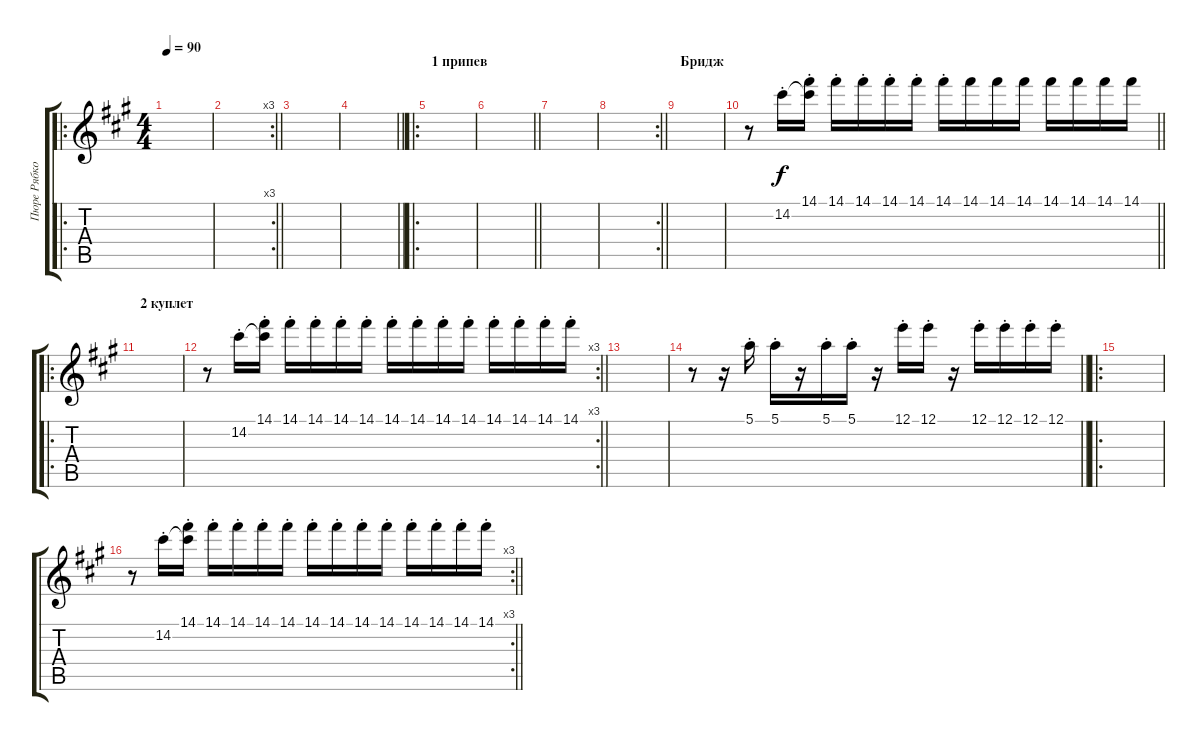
\track ("Пюре Рябкоff" "Пюре Рябко") {instrument distortionguitar}
\staff {score tabs}
\tuning (E4 B3 G3 D3 A2 E2) {hide}
\ro
\ts (4 4)
\tempo 90
\clef g2
\ks f#minor
|
\rc 3
\barLineRight lightlight
|
|
\barLineRight lightlight
|
\ro
\section ("" "1 припев")
|
\barLineRight lightlight
|
|
\rc 2
\barLineRight lightlight
|
\section ("" "Бридж")
|
\barLineRight lightlight
r.8 14.2{st}.16 (14.1{st} 14.2{t}).16 14.1{st}.16 14.1{st}.16 14.1{st}.16 14.1{st}.16 14.1{st}.16 14.1.16 14.1.16 14.1.16 14.1.16 14.1.16 14.1.16 14.1.16 |
\ro
\section ("" "2 куплет")
|
\rc 3
\barLineRight lightlight
r.8 14.2{st}.16 (14.1{st} 14.2{t}).16 14.1{st}.16 14.1{st}.16 14.1{st}.16 14.1{st}.16 14.1{st}.16 14.1{st}.16 14.1{st}.16 14.1{st}.16 14.1{st}.16 14.1{st}.16 14.1{st}.16 14.1{st}.16 |
|
\barLineRight lightlight
r.8 r.16 5.1{st}.16 5.1{st}.16 r.16 5.1{st}.16 5.1{st}.16 r.16 12.1{st}.16 12.1{st}.16 r.16 12.1{st}.16 12.1{st}.16 12.1{st}.16 12.1{st}.16 |
\ro
|
\rc 3
\barLineRight lightlight
r.8 14.2{st}.16 (14.1{st} 14.2{t}).16 14.1{st}.16 14.1{st}.16 14.1{st}.16 14.1{st}.16 14.1{st}.16 14.1{st}.16 14.1{st}.16 14.1{st}.16 14.1{st}.16 14.1{st}.16 14.1{st}.16 14.1{st}.16
